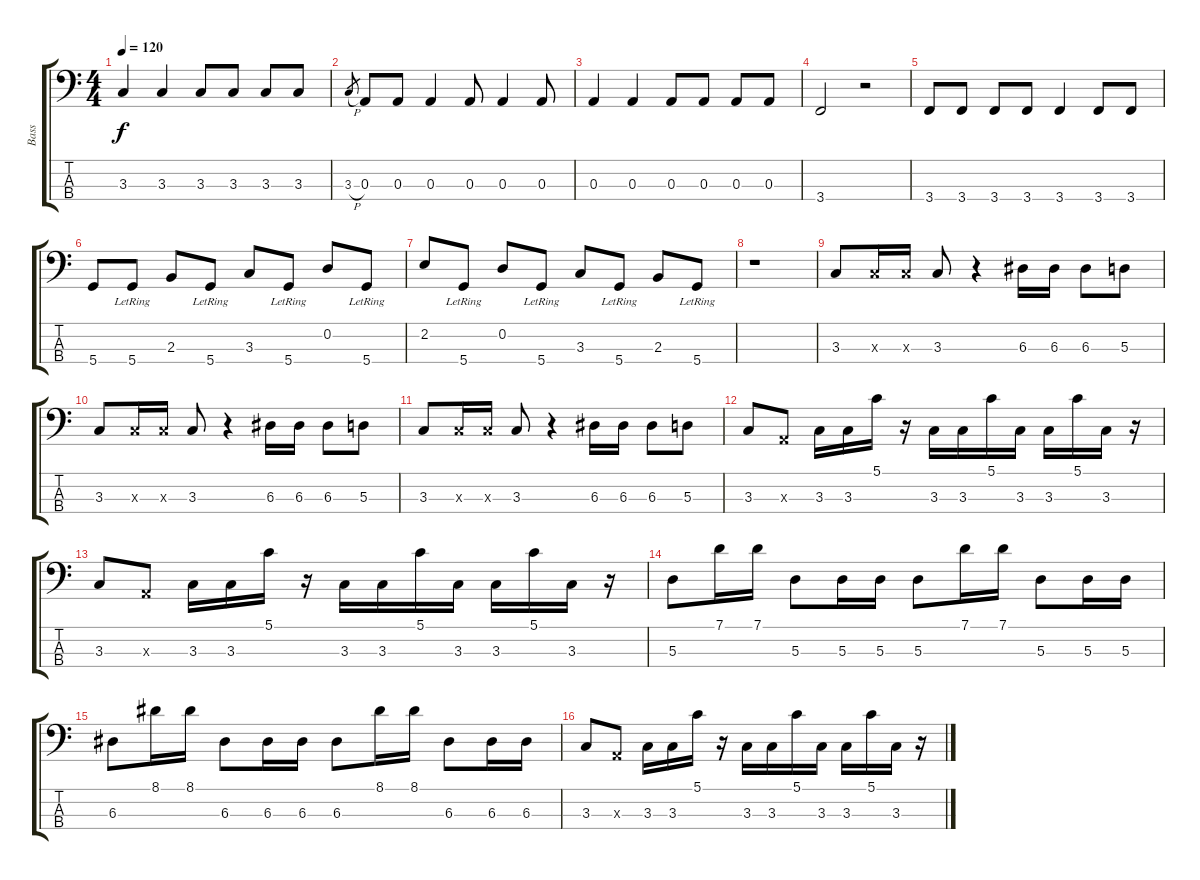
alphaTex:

\track ("Bass" "Bass") {instrument electricbassfinger}
\staff {score tabs}
\tuning (G2 D2 A1 D1) {hide}
\ts (4 4)
\tempo 120
\clef f4
\ks c
3.3.4{dy f} 3.3.4 3.3.8 3.3.8 3.3.8 3.3.8 |
3.3{h}.8{gr} 0.3.8 0.3.8 0.3.4 0.3.8 0.3.4 0.3.8 |
0.3.4 0.3.4 0.3.8 0.3.8 0.3.8 0.3.8 |
3.4.2 r.2 |
3.4.8 3.4.8 3.4.8 3.4.8 3.4.4 3.4.8 3.4.8 |
5.4.8 5.4{lr}.8 2.3.8 5.4{lr}.8 3.3.8 5.4{lr}.8 0.2.8 5.4{lr}.8 |
2.2.8 5.4{lr}.8 0.2.8 5.4{lr}.8 3.3.8 5.4{lr}.8 2.3.8 5.4{lr}.8 |
r.1 |
3.3.8 3.3{x}.16 3.3{x}.16 3.3.8 r.4 6.3.16 6.3.16 6.3.8 5.3.8 |
3.3.8 3.3{x}.16 3.3{x}.16 3.3.8 r.4 6.3.16 6.3.16 6.3.8 5.3.8 |
3.3.8 3.3{x}.16 3.3{x}.16 3.3.8 r.4 6.3.16 6.3.16 6.3.8 5.3.8 |
3.3.8{volume 15 instrument slapbass1} 0.3{x}.8 3.3.16 3.3.16 5.1.16 r.16 3.3.16 3.3.16 5.1.16 3.3.16 3.3.16 5.1.16 3.3.16 r.16 |
3.3.8{volume 15 instrument slapbass1} 0.3{x}.8 3.3.16 3.3.16 5.1.16 r.16 3.3.16 3.3.16 5.1.16 3.3.16 3.3.16 5.1.16 3.3.16 r.16 |
5.3.8 7.1.16 7.1.16 5.3.8 5.3.16 5.3.16 5.3.8 7.1.16 7.1.16 5.3.8 5.3.16 5.3.16 |
6.3.8 8.1.16 8.1.16 6.3.8 6.3.16 6.3.16 6.3.8 8.1.16 8.1.16 6.3.8 6.3.16 6.3.16 |
3.3.8{volume 15 instrument slapbass1} 0.3{x}.8 3.3.16 3.3.16 5.1.16 r.16 3.3.16 3.3.16 5.1.16 3.3.16 3.3.16 5.1.16 3.3.16 r.16
